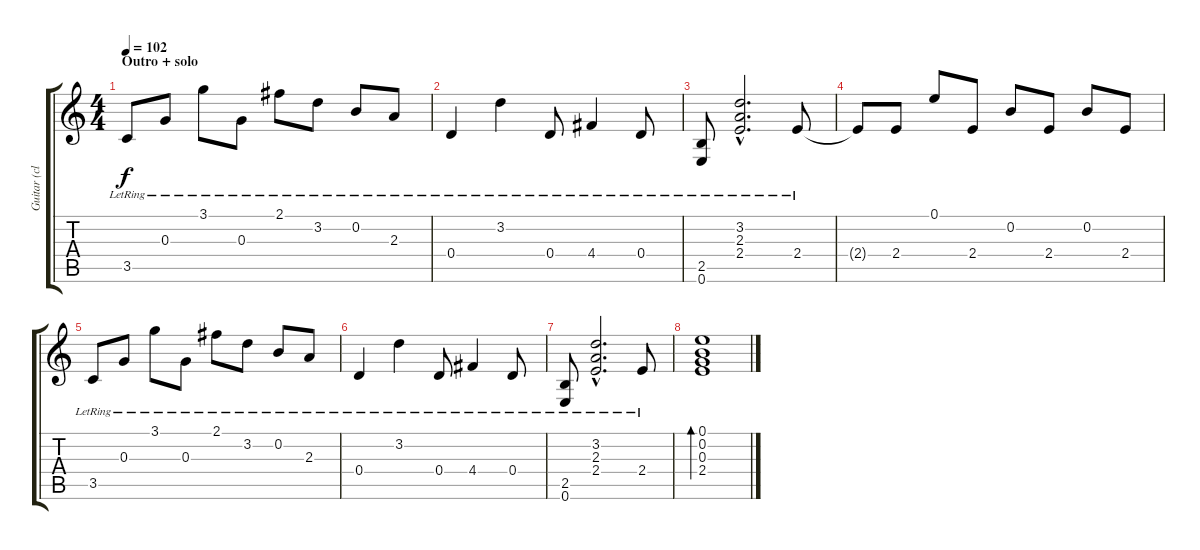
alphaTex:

\track ("Guitar (clean)" "Guitar (cl") {instrument electricguitarclean}
\staff {score tabs}
\tuning (E4 B3 G3 D3 A2 E2) {hide}
\ts (4 4)
\section ("" "Outro + solo")
\tempo 102
\clef g2
\ks c
3.5{lr}.8{dy f} 0.3{lr}.8 3.1{lr}.8 0.3{lr}.8 2.1{lr}.8 3.2{lr}.8 0.2{lr}.8 2.3{lr}.8 |
0.4{lr}.4 3.2{lr}.4 0.4{lr}.8 4.4{lr}.4 0.4{lr}.8 |
(2.5{lr} 0.6{lr}).8 (3.2{hac lr} 2.3{hac lr} 2.4{hac lr}).2{d} 2.4{lr}.8 |
2.4{t}.8 2.4.8 0.1.8 2.4.8 0.2.8 2.4.8 0.2.8 2.4.8 |
3.5{lr}.8{volume 0} 0.3{lr}.8 3.1{lr}.8 0.3{lr}.8 2.1{lr}.8 3.2{lr}.8 0.2{lr}.8 2.3{lr}.8 |
0.4{lr}.4 3.2{lr}.4 0.4{lr}.8 4.4{lr}.4 0.4{lr}.8 |
(2.5{lr} 0.6{lr}).8 (3.2{hac lr} 2.3{hac lr} 2.4{hac lr}).2{d} 2.4{lr}.8 |
(0.1 0.2 0.3 2.4).1{bd 240}
